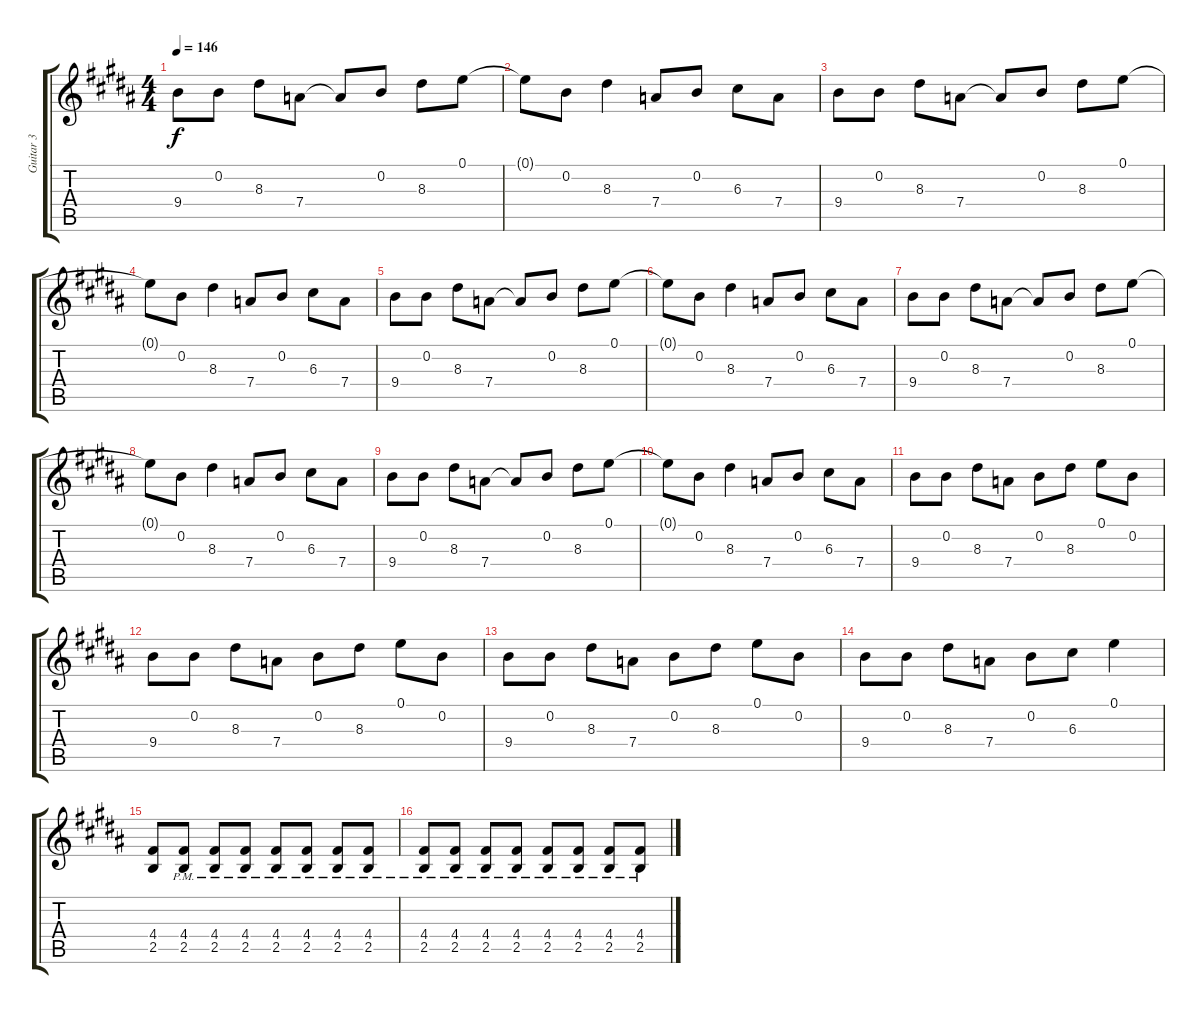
\track ("Guitar 3" "Guitar 3") {instrument distortionguitar}
\staff {score tabs}
\tuning (E4 B3 G3 D3 A2 E2) {hide}
\ts (4 4)
\tempo 146
\clef g2
\ks b
9.4.8{dy f} 0.2.8 8.3.8 7.4.8 7.4{t}.8 0.2.8 8.3.8 0.1.8 |
0.1{t}.8 0.2.8 8.3.4 7.4.8 0.2.8 6.3.8 7.4.8 |
9.4.8 0.2.8 8.3.8 7.4.8 7.4{t}.8 0.2.8 8.3.8 0.1.8 |
0.1{t}.8 0.2.8 8.3.4 7.4.8 0.2.8 6.3.8 7.4.8 |
9.4.8 0.2.8 8.3.8 7.4.8 7.4{t}.8 0.2.8 8.3.8 0.1.8 |
0.1{t}.8 0.2.8 8.3.4 7.4.8 0.2.8 6.3.8 7.4.8 |
9.4.8 0.2.8 8.3.8 7.4.8 7.4{t}.8 0.2.8 8.3.8 0.1.8 |
0.1{t}.8 0.2.8 8.3.4 7.4.8 0.2.8 6.3.8 7.4.8 |
9.4.8 0.2.8 8.3.8 7.4.8 7.4{t}.8 0.2.8 8.3.8 0.1.8 |
0.1{t}.8 0.2.8 8.3.4 7.4.8 0.2.8 6.3.8 7.4.8 |
9.4.8 0.2.8 8.3.8 7.4.8 0.2.8 8.3.8 0.1.8 0.2.8 |
9.4.8 0.2.8 8.3.8 7.4.8 0.2.8 8.3.8 0.1.8 0.2.8 |
9.4.8 0.2.8 8.3.8 7.4.8 0.2.8 8.3.8 0.1.8 0.2.8 |
9.4.8 0.2.8 8.3.8 7.4.8 0.2.8 6.3.8 0.1.4 |
(4.4 2.5).8{volume 12 instrument distortionguitar} (4.4{pm} 2.5{pm}).8 (4.4{pm} 2.5{pm}).8 (4.4{pm} 2.5{pm}).8 (4.4{pm} 2.5{pm}).8 (4.4{pm} 2.5{pm}).8 (4.4{pm} 2.5{pm}).8 (4.4{pm} 2.5{pm}).8 |
(4.4{pm} 2.5{pm}).8 (4.4{pm} 2.5{pm}).8 (4.4{pm} 2.5{pm}).8 (4.4{pm} 2.5{pm}).8 (4.4{pm} 2.5{pm}).8 (4.4{pm} 2.5{pm}).8 (4.4{pm} 2.5{pm}).8 (4.4{pm} 2.5{pm}).8
